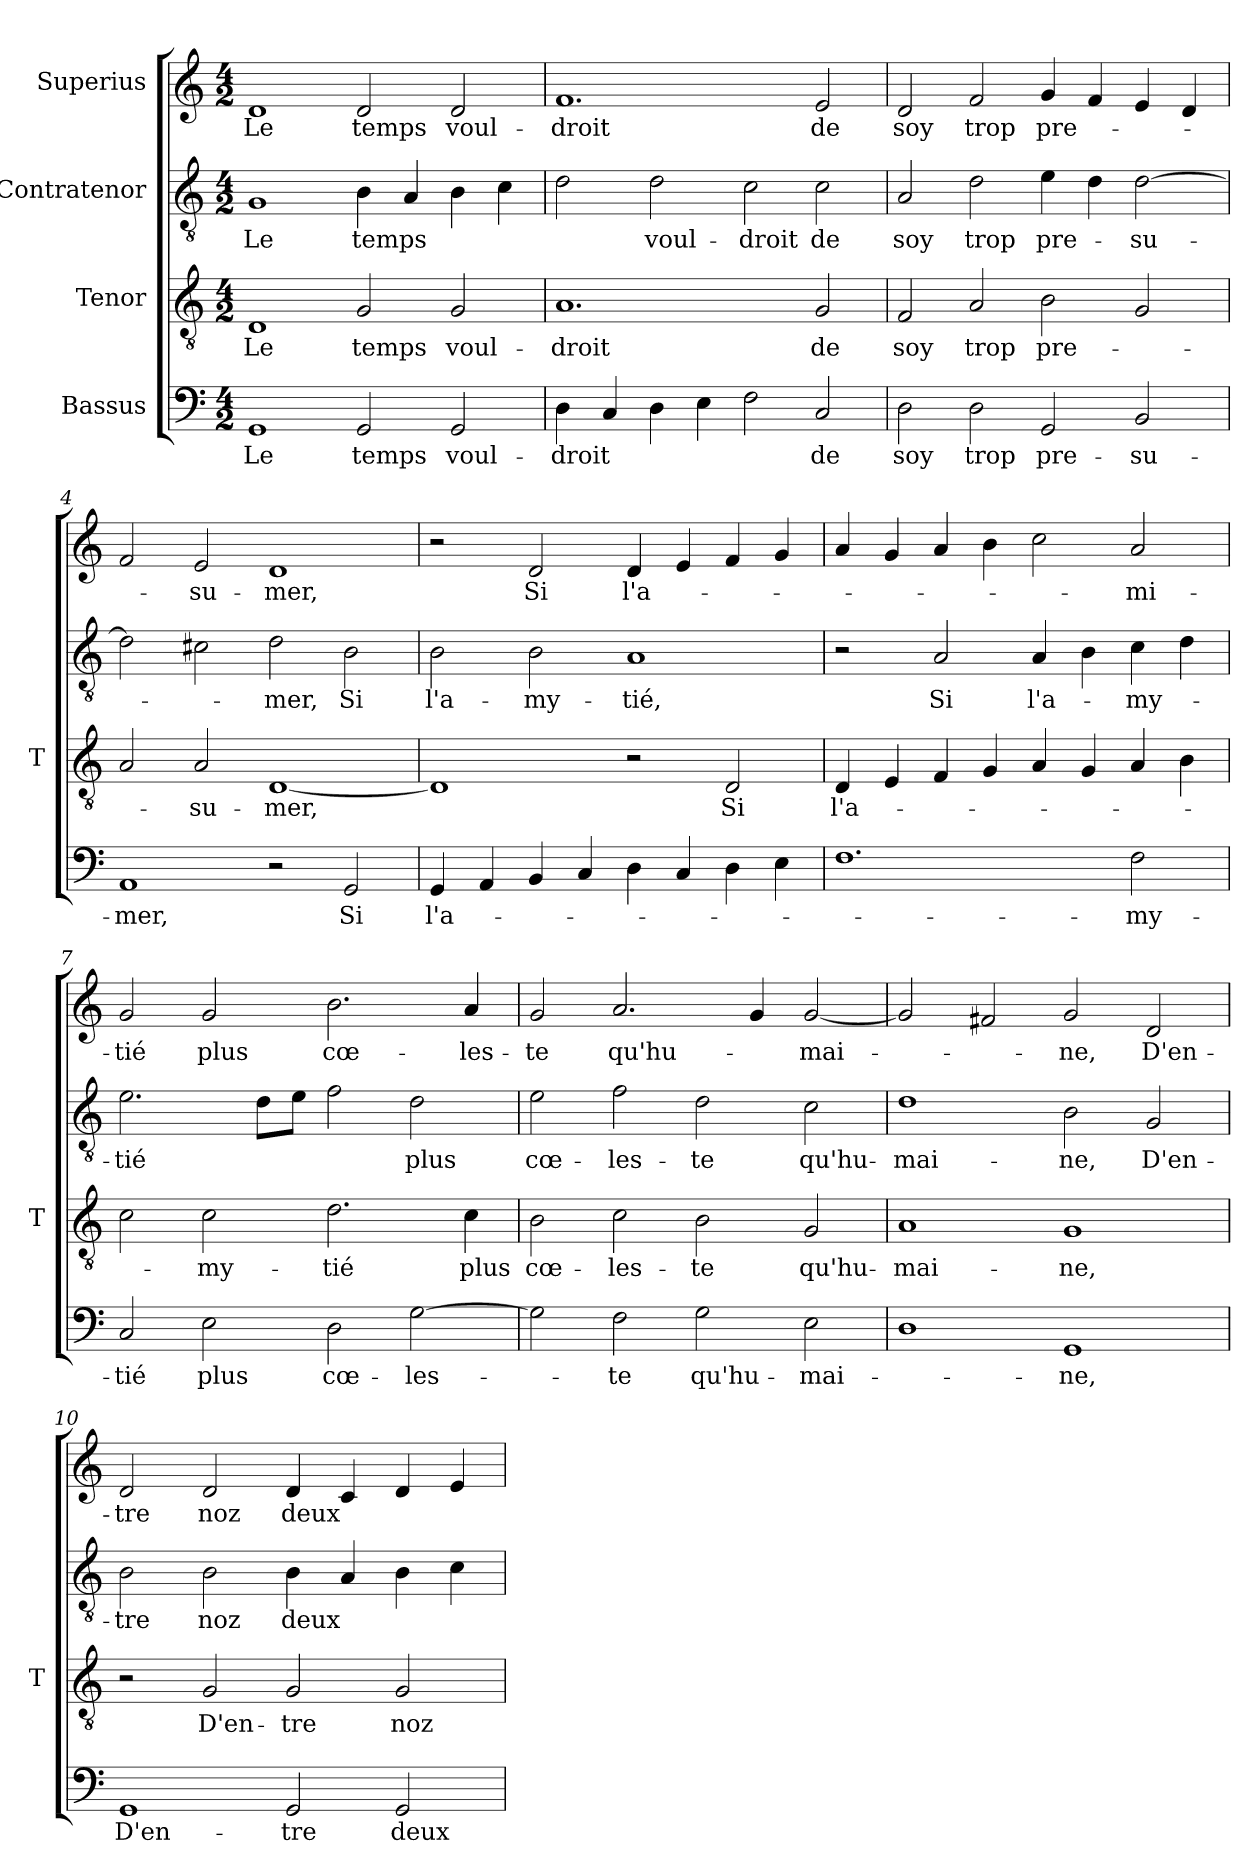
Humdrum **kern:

**kern	**text	**kern	**text	**kern	**text	**kern	**text
*part4	*part4	*part3	*part3	*part2	*part2	*part1	*part1
*staff4	*staff4	*staff3	*staff3	*staff2	*staff2	*staff1	*staff1
*I"Bassus	*	*I"Tenor	*	*I"Contratenor	*	*I"Superius	*
*	*	*I'T	*	*	*	*	*
*clefF4	*	*clefGv2	*	*clefGv2	*	*clefG2	*
*k[]	*	*k[]	*	*k[]	*	*k[]	*
*M4/2	*	*M4/2	*	*M4/2	*	*M4/2	*
=1	=1	=1	=1	=1	=1	=1	=1
1GG	-Le	1D	-Le	1G	-Le	1d	-Le
2GG	-temps	2G	-temps	4B	-temps	2d	-temps
.	.	.	.	4A	.	.	.
2GG	voul-	2G	voul-	4B	.	2d	voul-
.	.	.	.	4c	.	.	.
=2	=2	=2	=2	=2	=2	=2	=2
4D	-droit	1.A	-droit	2d	.	1.f	-droit
4C	.	.	.	.	.	.	.
4D	.	.	.	2d	voul-	.	.
4E	.	.	.	.	.	.	.
2F	.	.	.	2c	-droit	.	.
2C	-de	2G	-de	2c	-de	2e	-de
=3	=3	=3	=3	=3	=3	=3	=3
2D	-soy	2F	-soy	2A	-soy	2d	-soy
2D	-trop	2A	-trop	2d	-trop	2f	-trop
2GG	pre-	2B	pre-	4e	pre-	4g	pre-
.	.	.	.	4d	.	4f	.
2BB	su-	2G	.	[2d	su-	4e	.
.	.	.	.	.	.	4d	.
=4	=4	=4	=4	=4	=4	=4	=4
1AA	-mer,	2A	.	2d]	.	2f	.
.	.	2A	su-	2c#X	.	2e	su-
2r	.	[1D	-mer,	2d	-mer,	1d	-mer,
2GG	-Si	.	.	2B	-Si	.	.
=5	=5	=5	=5	=5	=5	=5	=5
4GG	l'a-	1D]	.	2B	l'a-	2r	.
4AA	.	.	.	.	.	.	.
4BB	.	.	.	2B	my-	2d	-Si
4C	.	.	.	.	.	.	.
4D	.	2r	.	1A	-tié,	4d	l'a-
4C	.	.	.	.	.	4e	.
4D	.	2D	-Si	.	.	4f	.
4E	.	.	.	.	.	4g	.
=6	=6	=6	=6	=6	=6	=6	=6
1.F	.	4D	l'a-	2r	.	4a	.
.	.	4E	.	.	.	4g	.
.	.	4F	.	2A	-Si	4a	.
.	.	4G	.	.	.	4b	.
.	.	4A	.	4A	l'a-	2cc	.
.	.	4G	.	4B	.	.	.
2F	my-	4A	.	4c	my-	2a	mi-
.	.	4B	.	4d	.	.	.
=7	=7	=7	=7	=7	=7	=7	=7
2C	-tié	2c	.	2.e	-tié	2g	-tié
2E	-plus	2c	my-	.	.	2g	-plus
.	.	.	.	8dL	.	.	.
.	.	.	.	8eJ	.	.	.
2D	cœ-	2.d	-tié	2f	.	2.b	cœ-
[2G	les-	.	.	2d	-plus	.	.
.	.	4c	-plus	.	.	4a	les-
=8	=8	=8	=8	=8	=8	=8	=8
2G]	.	2B	cœ-	2e	cœ-	2g	-te
2F	-te	2c	les-	2f	les-	2.a	qu'hu-
2G	qu'hu-	2B	-te	2d	-te	.	.
.	.	.	.	.	.	4g	.
2E	mai-	2G	qu'hu-	2c	qu'hu-	[2g	mai-
=9	=9	=9	=9	=9	=9	=9	=9
1D	.	1A	mai-	1d	mai-	2g]	.
.	.	.	.	.	.	2f#X	.
1GG	-ne,	1G	-ne,	2B	-ne,	2g	-ne,
.	.	.	.	2G	D'en-	2d	D'en-
=10	=10	=10	=10	=10	=10	=10	=10
1GG	D'en-	2r	.	2B	-tre	2d	-tre
.	.	2G	D'en-	2B	-noz	2d	-noz
2GG	-tre	2G	-tre	4B	-deux	4d	-deux
.	.	.	.	4A	.	4c	.
2GG	-deux	2G	-noz	4B	.	4d	.
.	.	.	.	4c	.	4e	.
=	=	=	=	=	=	=	=
*-	*-	*-	*-	*-	*-	*-	*-
